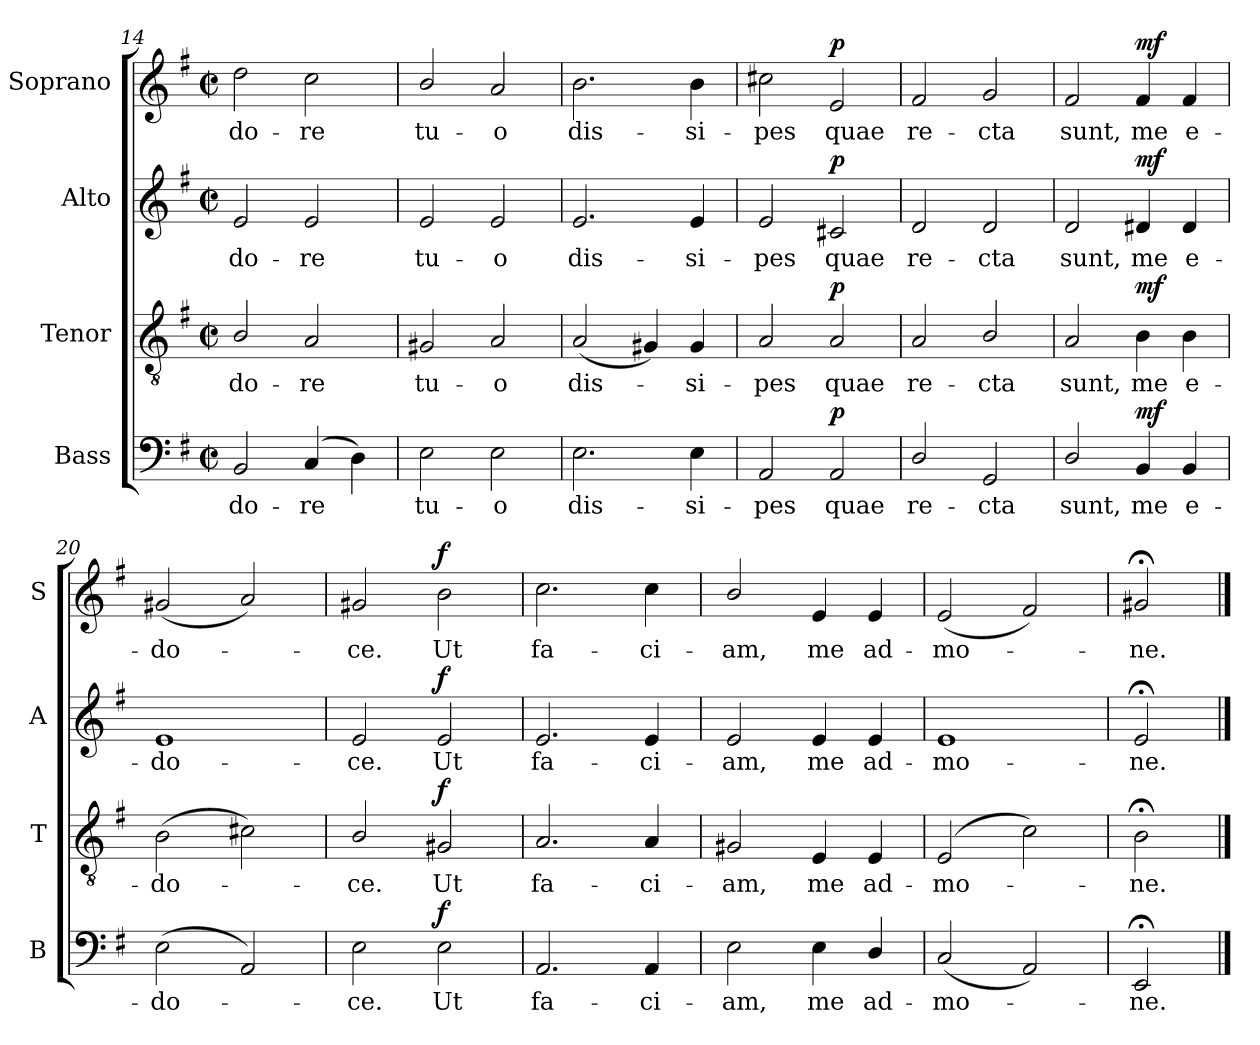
**kern	**text	**dynam	**kern	**text	**dynam	**kern	**text	**dynam	**kern	**text	**dynam
*part4	*part4	*part4	*part3	*part3	*part3	*part2	*part2	*part2	*part1	*part1	*part1
*staff4	*staff4	*staff4	*staff3	*staff3	*staff3	*staff2	*staff2	*staff2	*staff1	*staff1	*staff1
*I"Bass	*	*	*I"Tenor	*	*	*I"Alto	*	*	*I"Soprano	*	*
*I'B	*	*	*I'T	*	*	*I'A	*	*	*I'S	*	*
*clefF4	*	*	*clefGv2	*	*	*clefG2	*	*	*clefG2	*	*
*k[f#]	*	*	*k[f#]	*	*	*k[f#]	*	*	*k[f#]	*	*
*G:	*	*	*G:	*	*	*G:	*	*	*G:	*	*
*M2/2	*	*	*M2/2	*	*	*M2/2	*	*	*M2/2	*	*
*met(c|)	*	*	*met(c|)	*	*	*met(c|)	*	*	*met(c|)	*	*
=14	=14	=14	=14	=14	=14	=14	=14	=14	=14	=14	=14
!	!LO:LY:b	!	!	!LO:LY:b	!	!	!LO:LY:b	!	!	!LO:LY:b	!
2BB/	-do-	.	2B/	-do-	.	2e/	-do-	.	2dd\	-do-	.
!	!LO:LY:b	!	!	!LO:LY:b	!	!	!LO:LY:b	!	!	!LO:LY:b	!
(<4C/	-re	.	2A/	-re	.	2e/	-re	.	2cc\	-re	.
4D\)	.	.	.	.	.	.	.	.	.	.	.
=15	=15	=15	=15	=15	=15	=15	=15	=15	=15	=15	=15
!	!LO:LY:b	!	!	!LO:LY:b	!	!	!LO:LY:b	!	!	!LO:LY:b	!
2E\	tu-	.	2G#X/	tu-	.	2e/	tu-	.	2b/	tu-	.
!	!LO:LY:b	!	!	!LO:LY:b	!	!	!LO:LY:b	!	!	!LO:LY:b	!
2E\	-o	.	2A/	-o	.	2e/	-o	.	2a/	-o	.
=16	=16	=16	=16	=16	=16	=16	=16	=16	=16	=16	=16
!	!LO:LY:b	!	!	!LO:LY:b	!	!	!LO:LY:b	!	!	!LO:LY:b	!
2.E\	dis-	.	(<2A/	dis-	.	2.e/	dis-	.	2.b\	dis-	.
.	.	.	4G#X/)	.	.	.	.	.	.	.	.
!	!LO:LY:b	!	!	!LO:LY:b	!	!	!LO:LY:b	!	!	!LO:LY:b	!
4E\	-si-	.	4G#/	si-	.	4e/	-si-	.	4b\	-si-	.
=17	=17	=17	=17	=17	=17	=17	=17	=17	=17	=17	=17
!	!LO:LY:b	!	!	!LO:LY:b	!	!	!LO:LY:b	!	!	!LO:LY:b	!
2AA/	-pes	.	2A/	-pes	.	2e/	-pes	.	2cc#X\	-pes	.
!	!LO:LY:b	!LO:DY:b	!	!LO:LY:b	!LO:DY:b	!	!LO:LY:b	!LO:DY:b	!	!LO:LY:b	!LO:DY:b
2AA/	quae	p	2A/	quae	p	2c#X/	quae	p	2e/	quae	p
!!LO:PB:g=z
=18	=18	=18	=18	=18	=18	=18	=18	=18	=18	=18	=18
!	!LO:LY:b	!	!	!LO:LY:b	!	!	!LO:LY:b	!	!	!LO:LY:b	!
2D/	re-	.	2A/	re-	.	2d/	re-	.	2f#i/	re-	.
!	!LO:LY:b	!	!	!LO:LY:b	!	!	!LO:LY:b	!	!	!LO:LY:b	!
2GG/	-cta	.	2B/	-cta	.	2d/	-cta	.	2g/	-cta	.
=19	=19	=19	=19	=19	=19	=19	=19	=19	=19	=19	=19
!	!LO:LY:b	!	!	!LO:LY:b	!	!	!LO:LY:b	!	!	!LO:LY:b	!
2D/	sunt,	.	2A/	sunt,	.	2d/	sunt,	.	2f#/	sunt,	.
!	!LO:LY:b	!LO:DY:b	!	!LO:LY:b	!LO:DY:b	!	!LO:LY:b	!LO:DY:b	!	!LO:LY:b	!LO:DY:b
4BB/	me	mf	4B\	me	mf	4d#X/	me	mf	4f#/	me	mf
!	!LO:LY:b	!	!	!LO:LY:b	!	!	!LO:LY:b	!	!	!LO:LY:b	!
4BB/	e-	.	4B\	e-	.	4d#/	e-	.	4f#/	e-	.
=20	=20	=20	=20	=20	=20	=20	=20	=20	=20	=20	=20
!	!LO:LY:b	!	!	!LO:LY:b	!	!	!LO:LY:b	!	!	!LO:LY:b	!
(<2E\	-do-	.	(>2B\	-do-	.	1e	-do-	.	(<2g#X/	-do-	.
2AA/)	.	.	2c#X\)	.	.	.	.	.	2a/)	.	.
=21	=21	=21	=21	=21	=21	=21	=21	=21	=21	=21	=21
!	!LO:LY:b	!	!	!LO:LY:b	!	!	!LO:LY:b	!	!	!LO:LY:b	!
2E\	ce.	.	2B/	ce.	.	2e/	-ce.	.	2g#X/	ce.	.
!	!LO:LY:b	!LO:DY:b	!	!LO:LY:b	!LO:DY:b	!	!LO:LY:b	!LO:DY:b	!	!LO:LY:b	!LO:DY:b
2E\	Ut	f	2G#X/	Ut	f	2e/	Ut	f	2b\	Ut	f
=22	=22	=22	=22	=22	=22	=22	=22	=22	=22	=22	=22
!	!LO:LY:b	!	!	!LO:LY:b	!	!	!LO:LY:b	!	!	!LO:LY:b	!
2.AA/	fa-	.	2.A/	fa-	.	2.e/	fa-	.	2.cc\	fa-	.
!	!LO:LY:b	!	!	!LO:LY:b	!	!	!LO:LY:b	!	!	!LO:LY:b	!
4AA/	-ci-	.	4A/	-ci-	.	4e/	-ci-	.	4cc\	-ci-	.
=23	=23	=23	=23	=23	=23	=23	=23	=23	=23	=23	=23
*	*	*	*	*	*	*	*	*	*MM117	*	*
!	!LO:LY:b	!	!	!LO:LY:b	!	!	!LO:LY:b	!	!	!LO:LY:b	!
2E\	-am,	.	2G#X/	-am,	.	2e/	-am,	.	2b/	-am,	.
*	*	*	*	*	*	*	*	*	*MM114	*	*
!	!LO:LY:b	!	!	!LO:LY:b	!	!	!LO:LY:b	!	!	!LO:LY:b	!
4E\	me	.	4E/	me	.	4e/	me	.	4e/	me	.
*	*	*	*	*	*	*	*	*	*MM111	*	*
!	!LO:LY:b	!	!	!LO:LY:b	!	!	!LO:LY:b	!	!	!LO:LY:b	!
4D/	ad-	.	4E/	ad-	.	4e/	ad-	.	4e/	ad-	.
=24	=24	=24	=24	=24	=24	=24	=24	=24	=24	=24	=24
*	*	*	*	*	*	*	*	*	*MM108	*	*
!	!LO:LY:b	!	!	!LO:LY:b	!	!	!LO:LY:b	!	!	!LO:LY:b	!
(<2C/	-mo-	.	(>2E/	-mo-	.	1e	-mo-	.	(<2e/	-mo-	.
*	*	*	*	*	*	*	*	*	*MM104	*	*
2AA/)	.	.	2c\)	.	.	.	.	.	2f#/)	.	.
=25	=25	=25	=25	=25	=25	=25	=25	=25	=25	=25	=25
*	*	*	*	*	*	*	*	*	*MM51	*	*
!	!LO:LY:b	!	!	!LO:LY:b	!	!	!LO:LY:b	!	!	!LO:LY:b	!
2EE;</	ne.	.	2B;<\	ne.	.	2e;</	-ne.	.	2g#X;</	ne.	.
==	==	==	==	==	==	==	==	==	==	==	==
*-	*-	*-	*-	*-	*-	*-	*-	*-	*-	*-	*-
